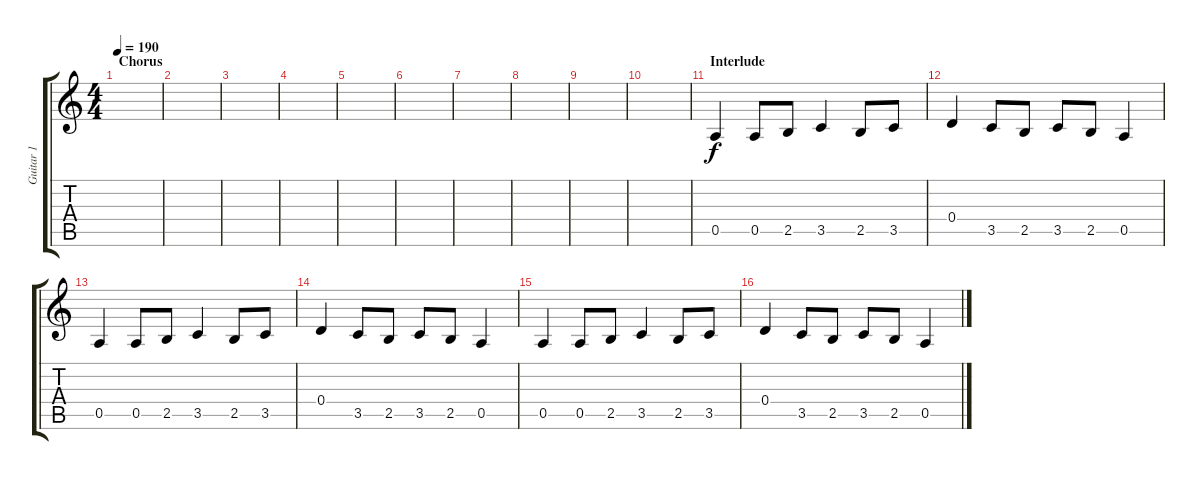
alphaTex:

\track ("Guitar 1" "Guitar 1") {instrument overdrivenguitar}
\staff {score tabs}
\tuning (E4 B3 G3 D3 A2 E2) {hide}
\ts (4 4)
\section ("" "Chorus")
\tempo 190
\clef g2
\ks c
|
|
|
|
|
|
|
|
|
|
\section ("" "Interlude")
0.5.4 0.5.8 2.5.8 3.5.4 2.5.8 3.5.8 |
0.4.4 3.5.8 2.5.8 3.5.8 2.5.8 0.5.4 |
0.5.4 0.5.8 2.5.8 3.5.4 2.5.8 3.5.8 |
0.4.4 3.5.8 2.5.8 3.5.8 2.5.8 0.5.4 |
0.5.4 0.5.8 2.5.8 3.5.4 2.5.8 3.5.8 |
0.4.4 3.5.8 2.5.8 3.5.8 2.5.8 0.5.4
